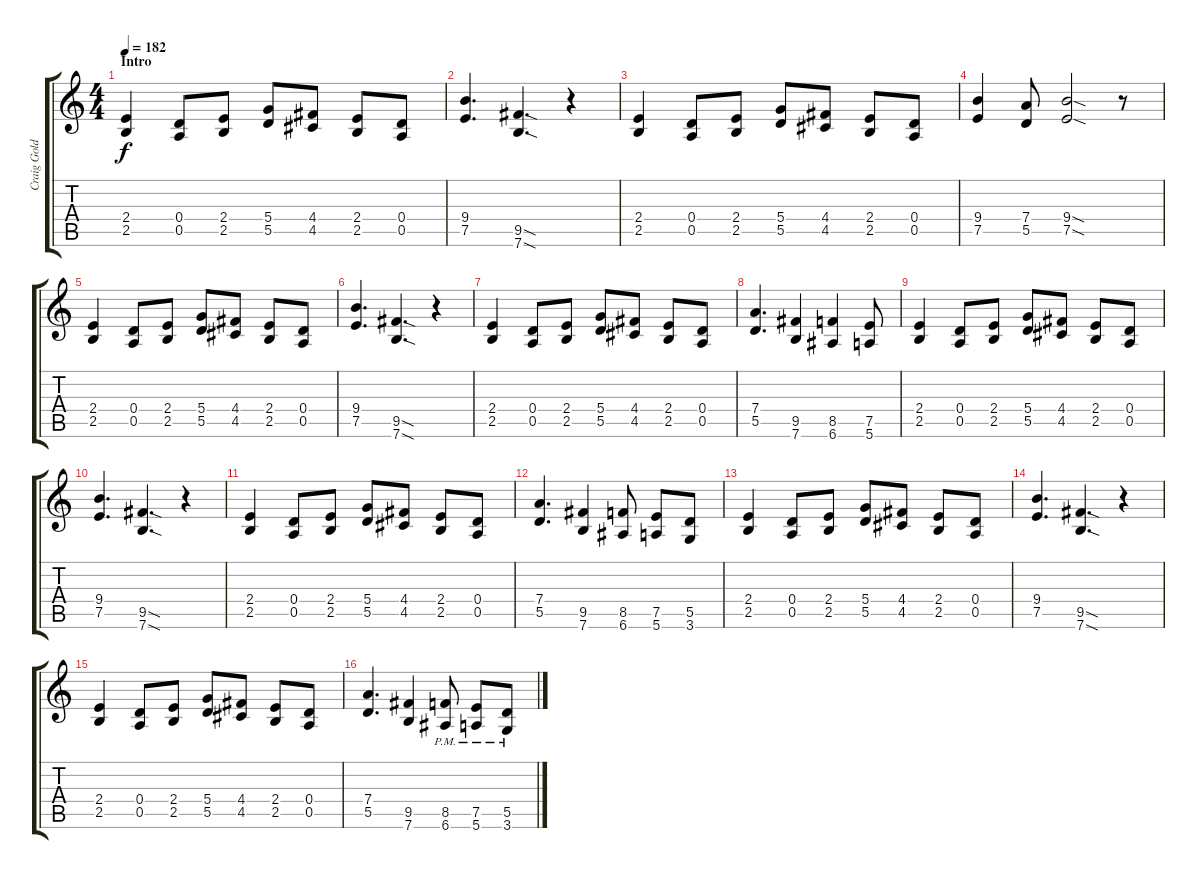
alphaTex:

\track ("Craig Goldy" "Craig Gold") {instrument overdrivenguitar}
\staff {score tabs}
\tuning (E4 B3 G3 D3 A2 E2) {hide}
\ts (4 4)
\section ("" "Intro")
\tempo 182
\clef g2
\ks c
(2.4 2.5).4{dy f instrument overdrivenguitar} (0.4 0.5).8 (2.4 2.5).8 (5.4 5.5).8 (4.4 4.5).8 (2.4 2.5).8 (0.4 0.5).8 |
(9.4 7.5).4{d} (9.5{sod} 7.6{sod}).4{d} r.4 |
(2.4 2.5).4 (0.4 0.5).8 (2.4 2.5).8 (5.4 5.5).8 (4.4 4.5).8 (2.4 2.5).8 (0.4 0.5).8 |
(9.4 7.5).4 (7.4 5.5).8 (9.4{sod} 7.5{sod}).2 r.8 |
(2.4 2.5).4 (0.4 0.5).8 (2.4 2.5).8 (5.4 5.5).8 (4.4 4.5).8 (2.4 2.5).8 (0.4 0.5).8 |
(9.4 7.5).4{d} (9.5{sod} 7.6{sod}).4{d} r.4 |
(2.4 2.5).4 (0.4 0.5).8 (2.4 2.5).8 (5.4 5.5).8 (4.4 4.5).8 (2.4 2.5).8 (0.4 0.5).8 |
(7.4 5.5).4{d} (9.5 7.6).4 (8.5 6.6).4 (7.5 5.6).8 |
(2.4 2.5).4 (0.4 0.5).8 (2.4 2.5).8 (5.4 5.5).8 (4.4 4.5).8 (2.4 2.5).8 (0.4 0.5).8 |
(9.4 7.5).4{d} (9.5{sod} 7.6{sod}).4{d} r.4 |
(2.4 2.5).4 (0.4 0.5).8 (2.4 2.5).8 (5.4 5.5).8 (4.4 4.5).8 (2.4 2.5).8 (0.4 0.5).8 |
(7.4 5.5).4{d} (9.5 7.6).4 (8.5 6.6).8 (7.5 5.6).8 (5.5 3.6).8 |
(2.4 2.5).4 (0.4 0.5).8 (2.4 2.5).8 (5.4 5.5).8 (4.4 4.5).8 (2.4 2.5).8 (0.4 0.5).8 |
(9.4 7.5).4{d} (9.5{sod} 7.6{sod}).4{d} r.4 |
(2.4 2.5).4 (0.4 0.5).8 (2.4 2.5).8 (5.4 5.5).8 (4.4 4.5).8 (2.4 2.5).8 (0.4 0.5).8 |
(7.4 5.5).4{d} (9.5 7.6).4 (8.5{pm} 6.6{pm}).8 (7.5{pm} 5.6{pm}).8 (5.5{pm} 3.6{pm}).8
